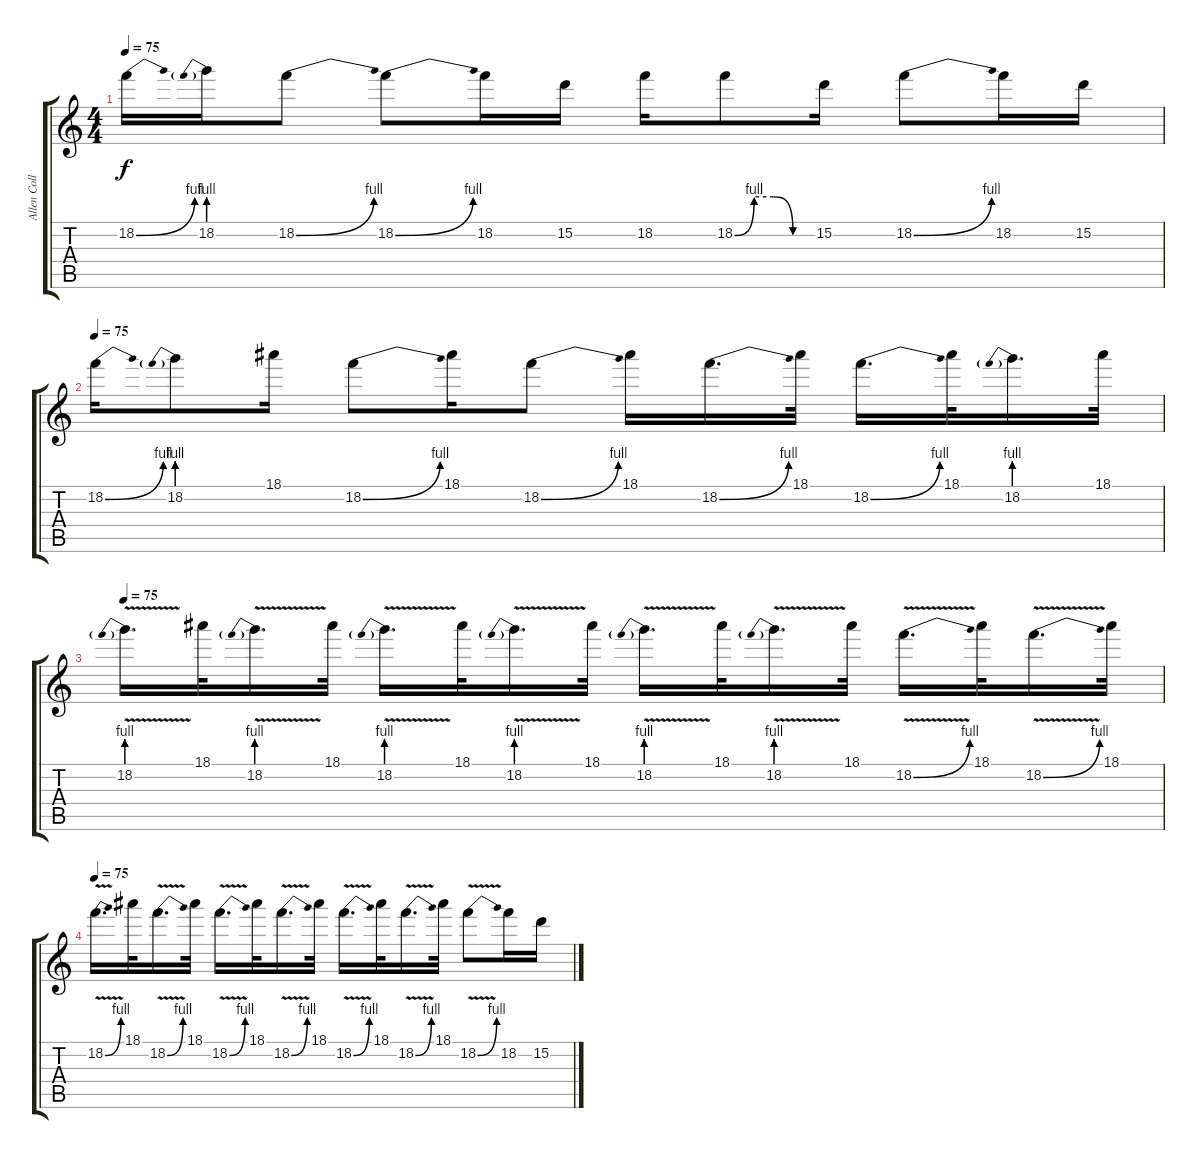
\track ("Allen Collins (solo guitar)" "Allen Coll") {instrument distortionguitar}
\staff {score tabs}
\tuning (E4 B3 G3 D3 A2 E2) {hide}
\ts (4 4)
\tempo 75
\clef g2
\ks c
18.2{be (bend 0 0 60 4)}.16{dy f} 18.2{be (prebend 0 4 60 4)}.16 18.2{be (bend 0 0 60 4)}.8 18.2{be (bend 0 0 60 4)}.8 18.2.16 15.2.16 18.2.16 18.2{be (custom 0 0 15 4 30 4 45 0 60 0)}.8 15.2.16 18.2{be (bend 0 0 60 4)}.8 18.2.16 15.2.16 |
\tempo 75
18.2{be (bend 0 0 60 4)}.16 18.2{be (prebend 0 4 60 4)}.8 18.1.16 18.2{be (bend 0 0 60 4)}.8 18.1.16 18.2{be (bend 0 0 60 4)}.8 18.1.16 18.2{be (bend 0 0 60 4)}.16{d} 18.1.32 18.2{be (bend 0 0 60 4)}.16{d} 18.1.32 18.2{be (prebend 0 4 60 4)}.16{d} 18.1.32 |
\tempo 75
18.2{be (prebend 0 4 60 4) v}.16{d} 18.1.32 18.2{be (prebend 0 4 60 4) v}.16{d} 18.1.32 18.2{be (prebend 0 4 60 4) v}.16{d} 18.1.32 18.2{be (prebend 0 4 60 4) v}.16{d} 18.1.32 18.2{be (prebend 0 4 60 4) v}.16{d} 18.1.32 18.2{be (prebend 0 4 60 4) v}.16{d} 18.1.32 18.2{be (bend 0 0 60 4) v}.16{d} 18.1.32 18.2{be (bend 0 0 60 4) v}.16{d} 18.1.32 |
\tempo 75
18.2{be (bend 0 0 60 4) v}.16{d} 18.1.32 18.2{be (bend 0 0 60 4) v}.16{d} 18.1.32 18.2{be (bend 0 0 60 4) v}.16{d} 18.1.32 18.2{be (bend 0 0 60 4) v}.16{d} 18.1.32 18.2{be (bend 0 0 60 4) v}.16{d} 18.1.32 18.2{be (bend 0 0 60 4) v}.16{d} 18.1.32 18.2{be (bend 0 0 60 4) v}.8 18.2.16 15.2.16
